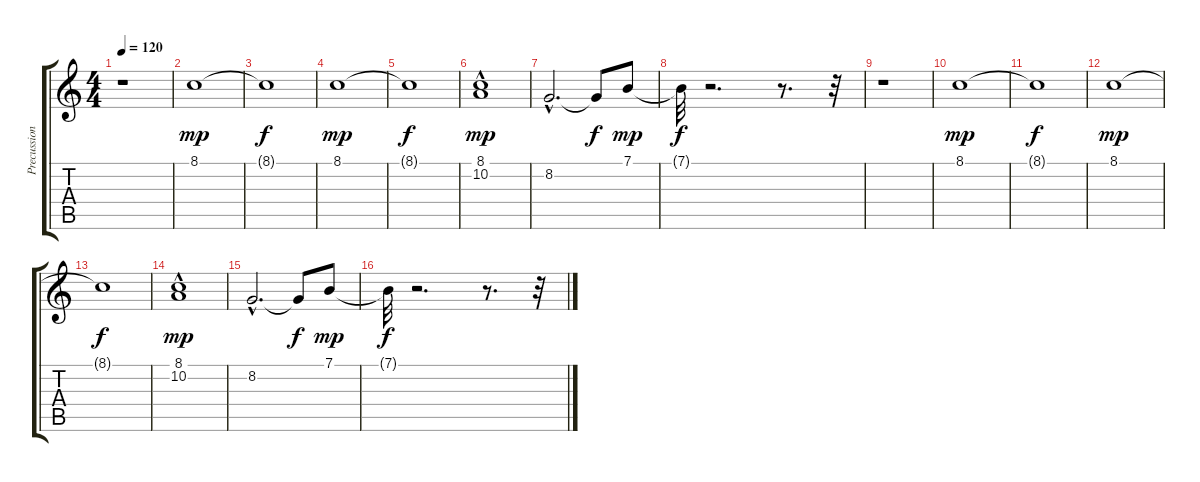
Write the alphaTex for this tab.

\track ("Precussion" "Precussion") {instrument pad2warm}
\staff {score tabs}
\tuning (E4 B3 G3 D3 A2 E2) {hide}
\ts (4 4)
\tempo 120
\clef g2
\ks c
r.1{dy f} |
8.1.1{dy mp} |
8.1{t}.1{dy f} |
8.1.1{dy mp} |
8.1{t}.1{dy f} |
(8.1 10.2{hac}).1{dy mp} |
8.2{hac}.2{d} 8.2{t}.8{dy f} 7.1.8{dy mp} |
7.1{t}.32{dy f} r.2{d} r.8{d} r.32 |
r.1 |
8.1.1{dy mp} |
8.1{t}.1{dy f} |
8.1.1{dy mp} |
8.1{t}.1{dy f} |
(8.1 10.2{hac}).1{dy mp} |
8.2{hac}.2{d} 8.2{t}.8{dy f} 7.1.8{dy mp} |
7.1{t}.32{dy f} r.2{d} r.8{d} r.32
